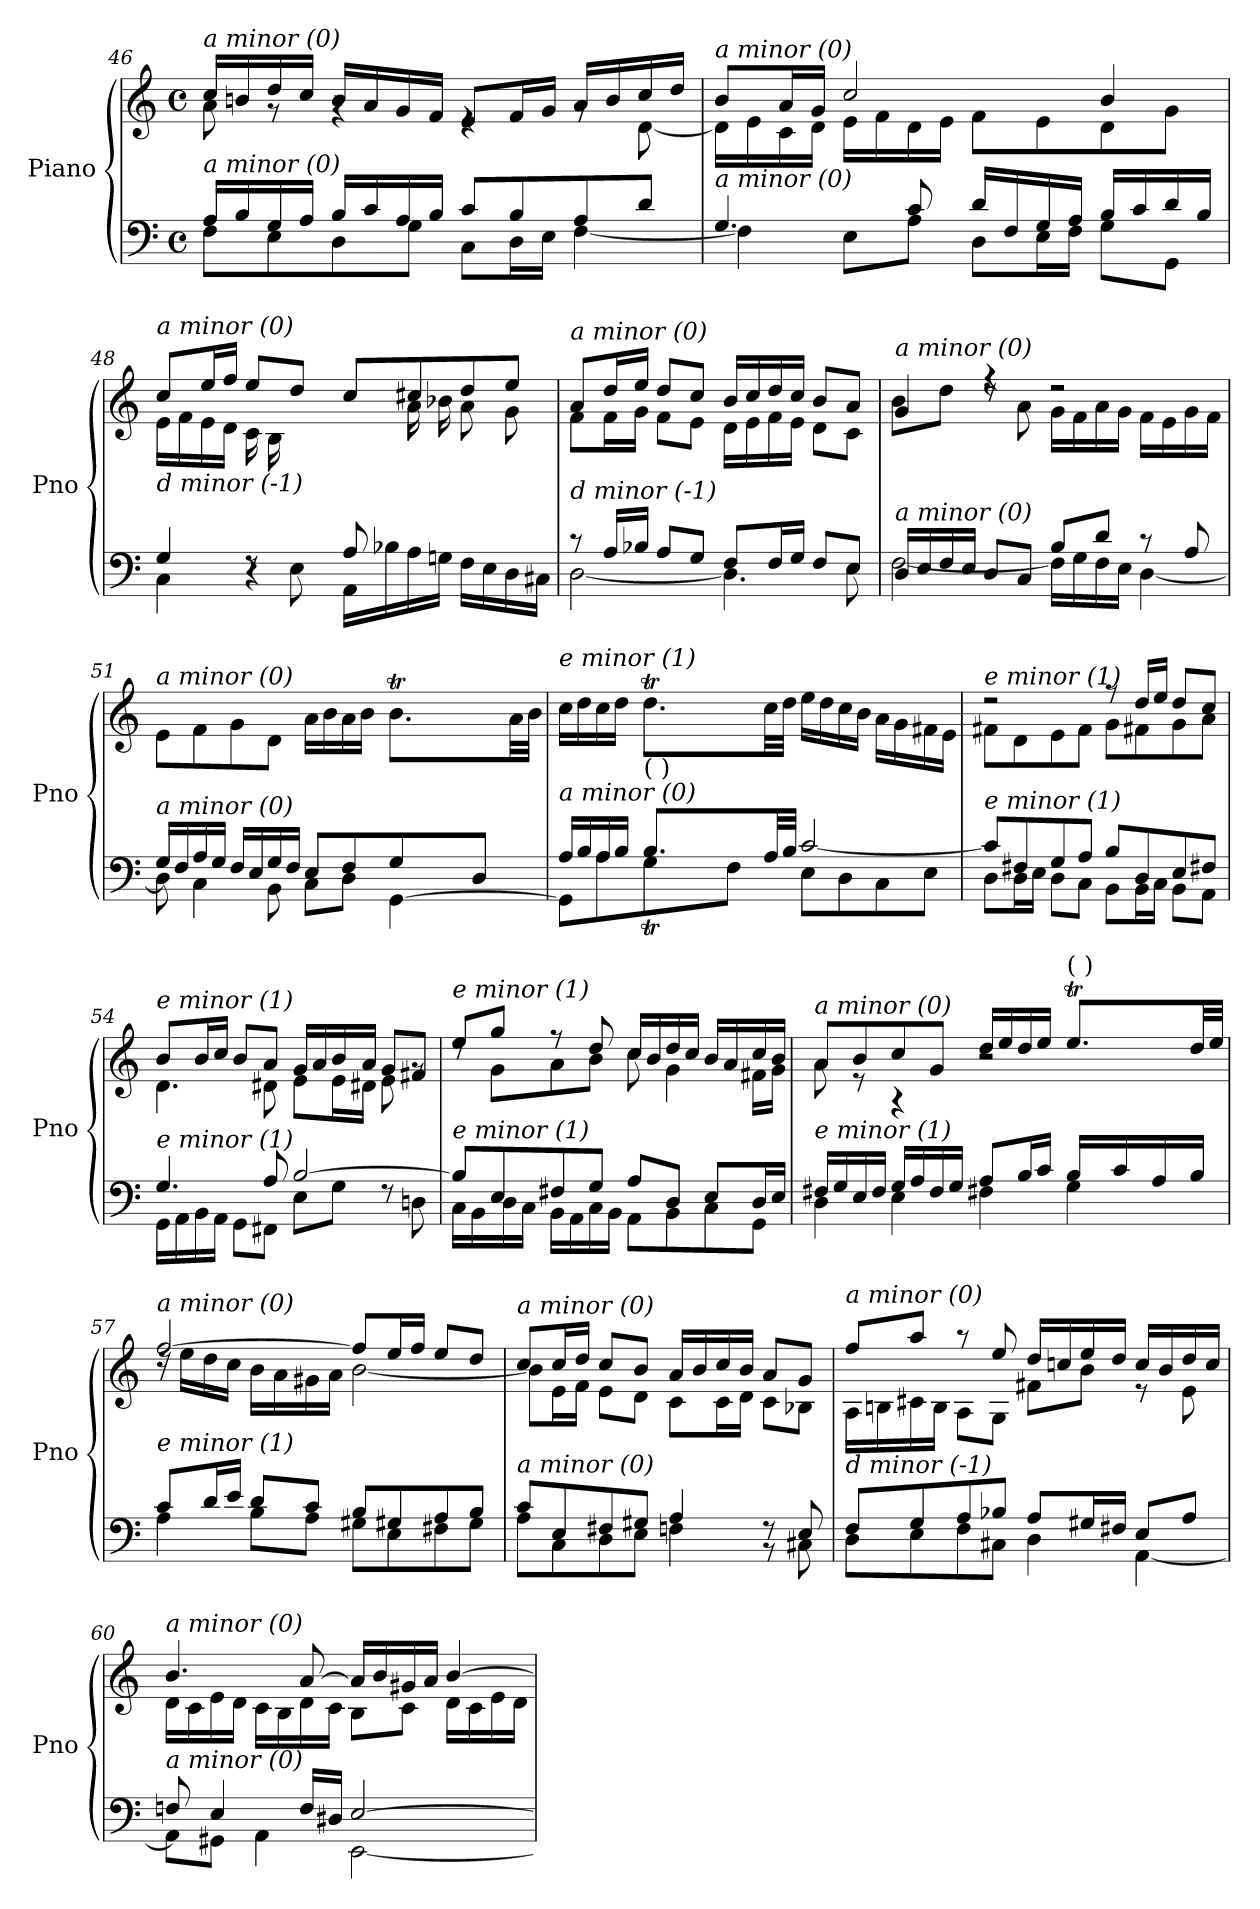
**kern	**kern
*part1	*part1
*staff2	*staff1
*I"Piano	*
*I'Pno	*
*clefF4	*clefG2
*k[]	*k[]
*M4/4	*M4/4
*met(c)	*met(c)
=46	=46
*^	*^
!	!	!LO:TX:i:t=a minor (0)	!
!LO:TX:i:t=a minor (0)	!	!	!
16A/LL	8F\L	16cc/LL	8a\
16B/	.	16bn/	.
16G/	8E\	16dd/	8rg
16A/JJ	.	16cc/JJ	.
16B/LL	8D\	16b/LL	4rg
16c/	.	16a/	.
16A/	8G\J	16g/	.
16B/JJ	.	16f/JJ	.
8c/L	8C\L	8e/L	4re
8B/	16D\L	16f/L	.
.	16E\JJ	16g/JJ	.
8A/	[4F\	16a/LL	8rg
.	.	16b/	.
8d/J	.	16cc/	[8d\
.	.	16dd/JJ	.
!!LO:LB:g=z	!!
=47	=47	=47	=47
!	!	!LO:TX:i:t=a minor (0)	!
!LO:TX:i:t=a minor (0)	!	!	!
4.G/	4F\]	8b/L	16d\LL]
.	.	.	16e\
.	.	16a/L	16c\
.	.	16g/JJ	16d\JJ
.	8E\L	2cc/	16e\LL
.	.	.	16f\
8c/	8A\J	.	16d\
.	.	.	16e\JJ
16d/LL	8D\L	.	8f\L
16F/	.	.	.
16G/	16E\L	.	8e\
16A/JJ	16F\JJ	.	.
16B/LL	8G\L	4b/	8d\
16c/	.	.	.
16d/	8GG\J	.	8g\J
16B/JJ	.	.	.
=48	=48	=48	=48
*	*^	*	*
!	!	!	!LO:TX:i:t=a minor (0)	!
!LO:TX:i:t=d minor (-1)	!	!	!	!
4.ryy	4G/	4C\	8cc/L	16e\LL
.	.	.	.	16f\
.	.	.	16ee/L	16e\
.	.	.	16ff/JJ	16d\JJ
.	4r	8rF	8ee/L	16c\LL
.	.	.	.	16B\
16A/	.	8E\	8dd/J	4ryy
16G#X/JJ	.	.	.	.
8A/L	2ryy	16AA\LL	8cc/L	.
.	.	16B-X\	.	.
4.ryy	.	16A\	8cc#X/	16a\L
.	.	16Gn\JJ	.	16b-X\JJ
.	.	16F\LL	8dd/	8a\L
.	.	16E\	.	.
.	.	16D\	8ee/J	8g\J
.	.	16C#X\JJ	.	.
=49	=49	=49	=49	=49
!	!	!	!LO:TX:i:t=a minor (0)	!
!LO:TX:i:t=d minor (-1)	!	!	!	!
*	*v	*v	*	*
8r	[2D\	8a/L	8f\L
16A/LL	.	16dd/L	16f\L
16B-X/JJ	.	16ee/JJ	16g\JJ
8A/L	.	8dd/L	8f\L
8G/J	.	8cc/J	8e\J
8F/L	4.D\]	16b/LL	16d\LL
.	.	16cc/	16e\
16F/L	.	16dd/	16f\
16G/JJ	.	16cc/JJ	16e\JJ
8F/L	.	8b/L	8d\L
8E/J	8E\	8a/J	8c\J
!!LO:LB:g=z	!!
=50	=50	=50	=50
!	!	!LO:TX:i:t=a minor (0)	!
!LO:TX:i:t=a minor (0)	!	!	!
16D/LL	[2F\	4g/	8b\L
16E/	.	.	.
16F/	.	.	8dd\J
16E/JJ	.	.	.
8D/L	.	4r	8rdd
8C/J	.	.	8a\
8B/L	16F\LL]	2r	16g\LL
.	16G\	.	16f\
8d/J	16F\	.	16a\
.	16E\JJ	.	16g\JJ
8r	[4D\	.	16f\LL
.	.	.	16e\
8A/	.	.	16g\
.	.	.	16f\JJ
=51	=51	=51	=51
*	*^	*	*
!	!	!	!LO:TX:i:t=a minor (0)	!
!LO:TX:i:t=a minor (0)	!	!	!	!
2.ryy	16G/LL	8D\]	8e\L	2.ryy
.	16F/	.	.	.
.	16A/	4C\	8f\	.
.	16G/JJ	.	.	.
.	16F/LL	.	8g\	.
.	16E/	.	.	.
.	16G/	8BB\	8d\J	.
.	16F/JJ	.	.	.
.	8E/L	8C\L	16a\LL	.
.	.	.	16b\	.
.	8F/	8D\J	16a\	.
.	.	.	16b\JJ	.
8.ryy	8G/	[4GG\	8.bt\L	32ccyy
.	.	.	.	32byy
.	.	.	.	32ccyy
.	.	.	.	32byy
.	8D/J	.	.	32ccyy
.	.	.	.	32byy
16ryy	.	.	32a\LL	16ryy
.	.	.	32b\JJJ	.
!!LO:LB:g=z
=52	=52	=52	=52	=52
*	*	*^	*	*^
!	!	!	!	!LO:TX:i:t=e minor (1)	!	!
!LO:TX:i:t=a minor (0)	!	!	!	!	!	!
4ryy	16A/LL	8GG\L]	4ryy	16cc\LL	4ryy	4ryy
.	16B/	.	.	16dd\	.	.
.	16A/	8A\	.	16cc\	.	.
.	16B/JJ	.	.	16dd\JJ	.	.
!LO:TX:a:t=(   )	!	!	!	!	!	!
8.ryy	8.Bt/L	8G\	32cyy	8.ddT\L	32eeyy	8.ryy
.	.	.	32Byy	.	32ddyy	.
.	.	.	32cyy	.	32eeyy	.
.	.	.	32Byy	.	32ddyy	.
.	.	8F\J	32cyy	.	32eeyy	.
.	.	.	32Byy	.	32ddyy	.
2ryy	32A/LL	.	2ryy	32cc\LL	2ryy	2ryy
.	32B/JJJ	.	.	32dd\JJJ	.	.
.	[2c/	8E\L	.	16ee\LL	.	.
.	.	.	.	16dd\	.	.
.	.	8D\	.	16cc\	.	.
.	.	.	.	16b\JJ	.	.
.	.	8C\	.	16a\LL	.	.
.	.	.	.	16g\	.	.
.	.	8E\J	.	16f#X\	.	.
16ryy	.	.	16ryy	16e\JJ	16ryy	16ryy
!!LO:PB:g=z
=53	=53	=53	=53	=53	=53	=53
!	!	!	!	!LO:TX:i:t=e minor (1)	!	!
!LO:TX:i:t=e minor (1)	!	!	!	!	!	!
*	*v	*v	*v	*	*	*
*	*	*	*v	*v
8c/L]	8D\L	2r	8f#X\L
8F#X/	16D\L	.	8d\
.	16E\JJ	.	.
8G/	8D\L	.	8e\
8A/J	8C\J	.	8f#\J
8B/L	8BB\L	8r	8g\L
8D/	16BB\L	16dd/LL	8f#X\
.	16C\JJ	16ee/JJ	.
8E/	8BB\L	8dd/L	8g\
8F#X/J	8AA\J	8cc/J	8a\J
=54	=54	=54	=54
!	!	!LO:TX:i:t=e minor (1)	!
!LO:TX:i:t=e minor (1)	!	!	!
4.G/	16GG\LL	8b/L	4.d\
.	16AA\	.	.
.	16BB\	16b/L	.
.	16AA\JJ	16cc/JJ	.
.	8GG\L	8b/L	.
8A/	8FF#X\J	8a/J	8d#X\
[2B/	8E\L	16g/LL	8e\L
.	.	16a/	.
.	8G\J	16b/	16e\L
.	.	16a/JJ	16d#X\JJ
.	8rF	8g/L	8e\
.	8Dn\	8f#X/J	8rg
=55	=55	=55	=55
!	!	!LO:TX:i:t=e minor (1)	!
!LO:TX:i:t=e minor (1)	!	!	!
8B/L]	16C\LL	8ee/L	8rdd
.	16BB\	.	.
8E/	16D\	8gg/J	8g\L
.	16C\JJ	.	.
8F#X/	16BB\LL	8r	8a\
.	16AA\	.	.
8G/J	16C\	8dd/	8b\J
.	16BB\JJ	.	.
8A/L	8AA\L	16cc/LL	8cc\
.	.	16b/	.
8D/J	8BB\	16dd/	4g\
.	.	16cc/JJ	.
8E/L	8C\	16b/LL	.
.	.	16a/	.
16D/L	8GG\J	16cc/	16f#X\LL
16E/JJ	.	16b/JJ	16g\JJ
!!LO:LB:g=z
=56	=56	=56	=56
*	*^	*	*^
!	!	!	!LO:TX:i:t=a minor (0)	!	!
!LO:TX:i:t=e minor (1)	!	!	!	!	!
2.ryy	16F#X/LL	4D\	8a/L	8a\	2.ryy
.	16G/	.	.	.	.
.	16E/	.	8b/	8r	.
.	16F#/JJ	.	.	.	.
.	16G/LL	4E\	8cc/	4r	.
.	16A/	.	.	.	.
.	16F#/	.	8g/J	.	.
.	16G/JJ	.	.	.	.
.	8A/L	4F#X\	16dd/LL	2r	.
.	.	.	16ee/	.	.
.	16B/L	.	16dd/	.	.
.	16c/JJ	.	16ee/JJ	.	.
!	!	!	!LO:TX:a:t=(   )	!	!
8.ryy	16B/LL	4G\	8.eet/L	.	32ffyy
.	.	.	.	.	32eeyy
.	16c/	.	.	.	32ffyy
.	.	.	.	.	32eeyy
.	16A/	.	.	.	32ffyy
.	.	.	.	.	32eeyy
16ryy	16B/JJ	.	32dd/LL	.	16ryy
.	.	.	32ee/JJJ	.	.
*	*v	*v	*	*	*
*	*	*	*v	*v
=57	=57	=57	=57
!	!	!LO:TX:i:t=a minor (0)	!
!LO:TX:i:t=e minor (1)	!	!	!
8c/L	4A\	[2ff/	16rdd
.	.	.	16ee\LL
16d/L	.	.	16dd\
16e/JJ	.	.	16cc\JJ
8d/L	8B\L	.	16b\LL
.	.	.	16a\
8c/J	8A\J	.	16g#X\
.	.	.	16a\JJ
8B/L	8G#X\L	8ff/L]	[2b\
8G#X/	8E\	16ee/L	.
.	.	16ff/JJ	.
8A/	8F#X\	8ee/L	.
8B/J	8G#\J	8dd/J	.
=58	=58	=58	=58
!	!	!LO:TX:i:t=a minor (0)	!
!LO:TX:i:t=a minor (0)	!	!	!
8c/L	8A\L	8cc/L	8b\L]
8E/	8C\	16cc/L	16e\L
.	.	16dd/JJ	16f\JJ
8F#X/	8D\	8cc/L	8e\L
8G#X/J	8E\J	8b/J	8d\J
4A/	4Fn\	16a/LL	8c\L
.	.	16b/	.
.	.	16cc/	16c\L
.	.	16b/JJ	16d\JJ
8rBB	8rF	8a/L	8c\L
8E/	8C#X\	8g/J	8B-X\J
!!LO:LB:g=z	!!
=59	=59	=59	=59
!	!	!LO:TX:i:t=a minor (0)	!
!LO:TX:i:t=d minor (-1)	!	!	!
8F/L	8D\L	8ff/L	16A\LL
.	.	.	16Bn\
8G/	8E\	8aa/J	16c#X\
.	.	.	16B\JJ
8A/	8F\	8r	8A\L
8B-X/J	8C#X\J	8ee/	8G\J
8A/L	4D\	16dd/LL	8f#X\L
.	.	16ccn/	.
16G#X/L	.	16ee/	8b\J
16F#X/JJ	.	16dd/JJ	.
8E/L	[4AA\	16cc/LL	8r
.	.	16b/	.
8A/J	.	16dd/	8e\
.	.	16cc/JJ	.
=60	=60	=60	=60
!	!	!LO:TX:i:t=a minor (0)	!
!LO:TX:i:t=a minor (0)	!	!	!
8Fn/	8AA\L]	4.b/	16d\LL
.	.	.	16c\
4E/	8GG#X\J	.	16e\
.	.	.	16d\JJ
.	4AA\	.	16c\LL
.	.	.	16B\
16F/LL	.	[8a/	16d\
16D#X/JJ	.	.	16c\JJ
[2E/	[2EE\	16a/LL]	8B\L
.	.	16b/	.
.	.	16g#X/	8c\J
.	.	16a/JJ	.
.	.	[4b/	16d\LL
.	.	.	16c\
.	.	.	16e\
.	.	.	16d\JJ
*v	*v	*	*
*	*v	*v
=	=
*-	*-
